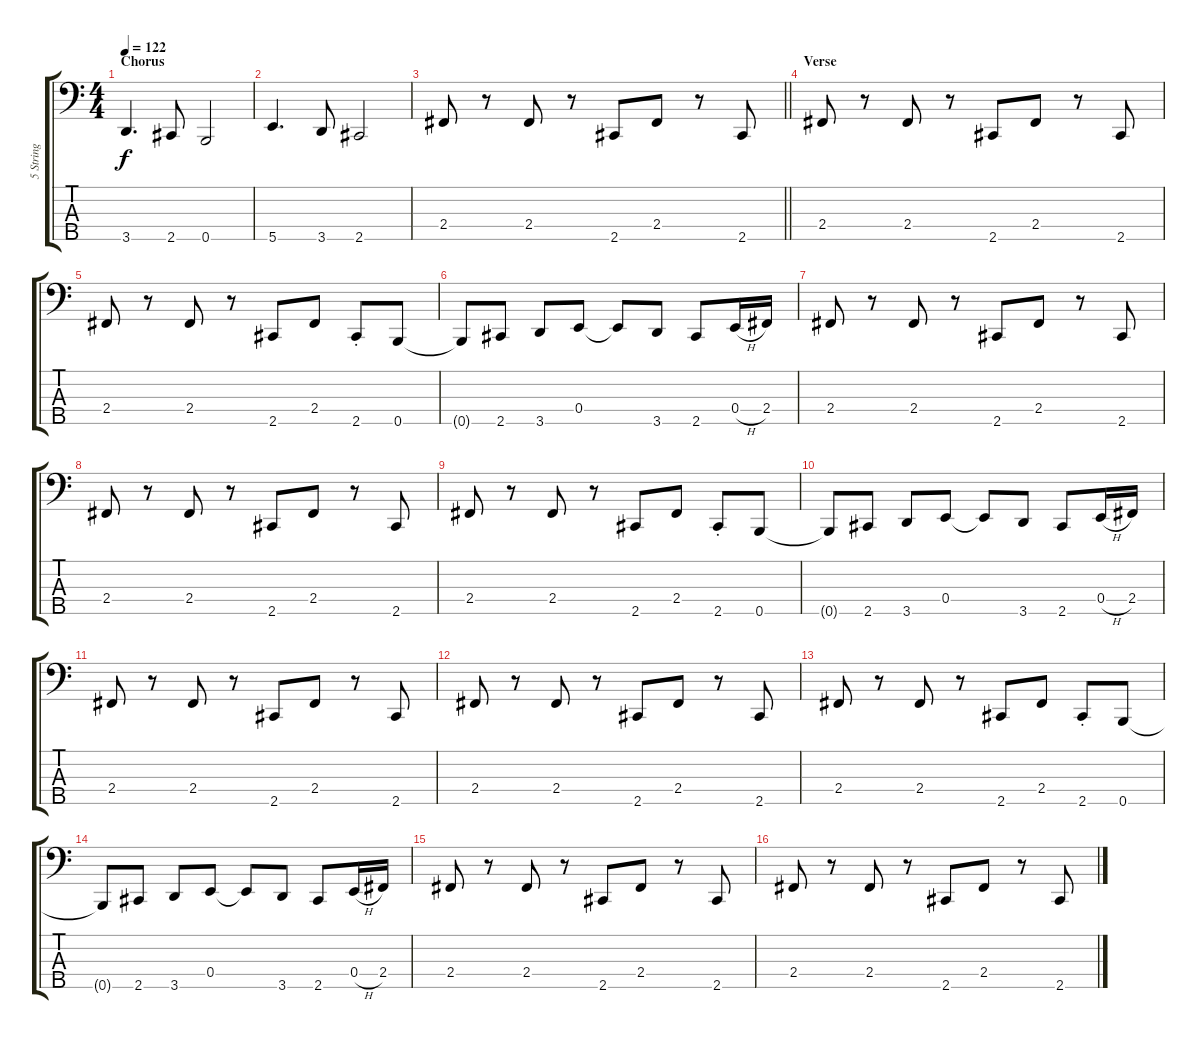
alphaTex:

\track ("5 String" "5 String") {instrument synthbass1}
\staff {score tabs}
\tuning (G2 D2 A1 E1 B0) {hide}
\ts (4 4)
\section ("" "Chorus")
\tempo 122
\clef f4
\ks c
3.5.4{d dy f} 2.5.8 0.5.2 |
5.5.4{d} 3.5.8 2.5.2 |
\barLineRight lightlight
2.4.8 r.8 2.4.8 r.8 2.5.8 2.4.8 r.8 2.5.8 |
\section ("" "Verse")
2.4.8 r.8 2.4.8 r.8 2.5.8 2.4.8 r.8 2.5.8 |
2.4.8 r.8 2.4.8 r.8 2.5.8 2.4.8 2.5{st}.8 0.5.8 |
0.5{t}.8 2.5.8 3.5.8 0.4.8 0.4{t}.8 3.5.8 2.5.8 0.4{h}.16 2.4.16 |
2.4.8 r.8 2.4.8 r.8 2.5.8 2.4.8 r.8 2.5.8 |
2.4.8 r.8 2.4.8 r.8 2.5.8 2.4.8 r.8 2.5.8 |
2.4.8 r.8 2.4.8 r.8 2.5.8 2.4.8 2.5{st}.8 0.5.8 |
0.5{t}.8 2.5.8 3.5.8 0.4.8 0.4{t}.8 3.5.8 2.5.8 0.4{h}.16 2.4.16 |
2.4.8 r.8 2.4.8 r.8 2.5.8 2.4.8 r.8 2.5.8 |
2.4.8 r.8 2.4.8 r.8 2.5.8 2.4.8 r.8 2.5.8 |
2.4.8 r.8 2.4.8 r.8 2.5.8 2.4.8 2.5{st}.8 0.5.8 |
0.5{t}.8 2.5.8 3.5.8 0.4.8 0.4{t}.8 3.5.8 2.5.8 0.4{h}.16 2.4.16 |
2.4.8 r.8 2.4.8 r.8 2.5.8 2.4.8 r.8 2.5.8 |
2.4.8 r.8 2.4.8 r.8 2.5.8 2.4.8 r.8 2.5.8
